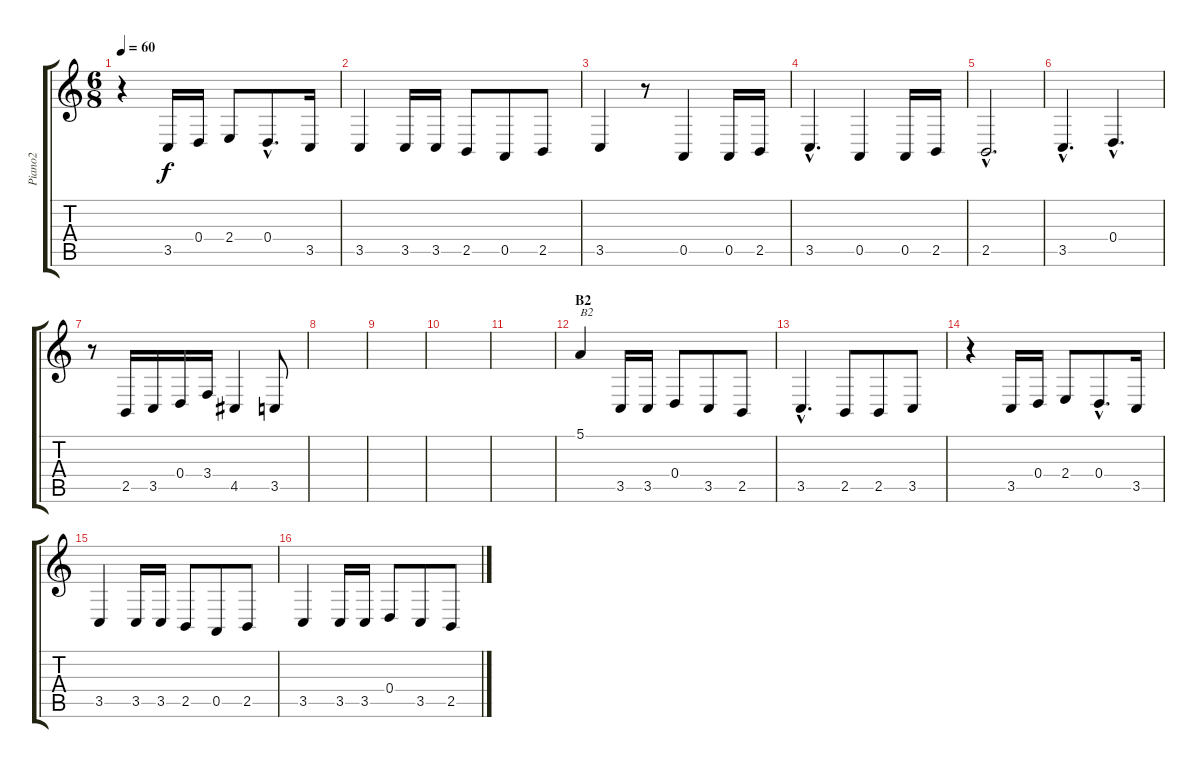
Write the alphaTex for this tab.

\track ("Piano2" "Piano2") {instrument acousticgrandpiano}
\staff {score tabs}
\tuning (E4 B3 G3 D3 A2 E2) {hide}
\ts (6 8)
\tempo 60
\clef g2
\ks c
r.4{dy f} 3.5.16 0.4.16 2.4.8 0.4{hac}.8{d} 3.5.16 |
3.5.4 3.5.16 3.5.16 2.5.8 0.5.8 2.5.8 |
3.5.4 r.8 0.5.4 0.5.16 2.5.16 |
3.5{hac}.4{d} 0.5.4 0.5.16 2.5.16 |
2.5{hac}.2{d} |
3.5{hac}.4{d} 0.4{hac}.4{d} |
r.8 2.5.16 3.5.16 0.4.16 3.4.16 4.5.4 3.5.8 |
|
|
|
|
\section ("" "B2")
5.1.4{txt "B2"} 3.5.16 3.5.16 0.4.8 3.5.8 2.5.8 |
3.5{hac}.4{d} 2.5.8 2.5.8 3.5.8 |
r.4 3.5.16 0.4.16 2.4.8 0.4{hac}.8{d} 3.5.16 |
3.5.4 3.5.16 3.5.16 2.5.8 0.5.8 2.5.8 |
3.5.4 3.5.16 3.5.16 0.4.8 3.5.8 2.5.8
